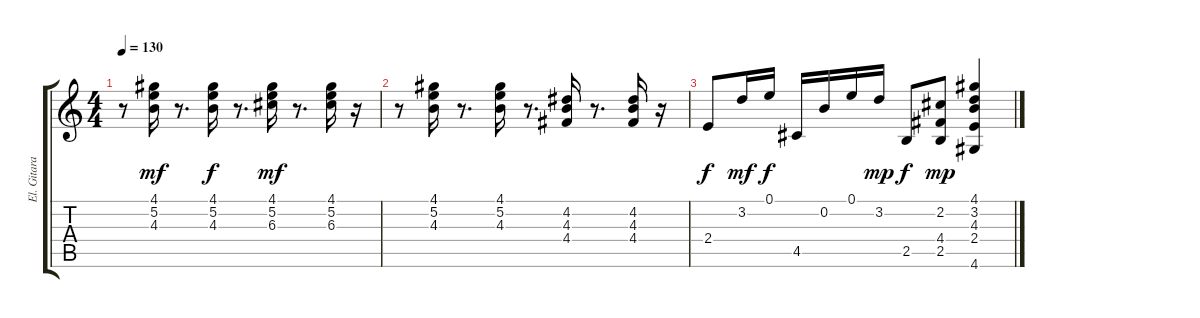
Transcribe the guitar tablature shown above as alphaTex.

\track ("El. Gitara" "El. Gitara") {instrument electricguitarmuted}
\staff {score tabs}
\tuning (E4 B3 G3 D3 A2 E2) {hide}
\ts (4 4)
\tempo 130
\clef g2
\ks c
r.8{dy mf} (4.1 5.2 4.3).16 r.8{d} (4.1 5.2 4.3).16{dy f} r.8{d} (4.1 5.2 6.3).16{dy mf} r.8{d} (4.1 5.2 6.3).16 r.16 |
r.8 (4.1 5.2 4.3).16 r.8{d} (4.1 5.2 4.3).16 r.8{d} (4.2 4.3 4.4).16 r.8{d} (4.2 4.3 4.4).16 r.16 |
2.4.8{dy f} 3.2.16{dy mf} 0.1.16{dy f} 4.5.16 0.2.16 0.1.16 3.2.16{dy mp} 2.5.8{dy f} (2.2 4.4 2.5).8{dy mp} (4.1 3.2 4.3 2.4 4.6).4
